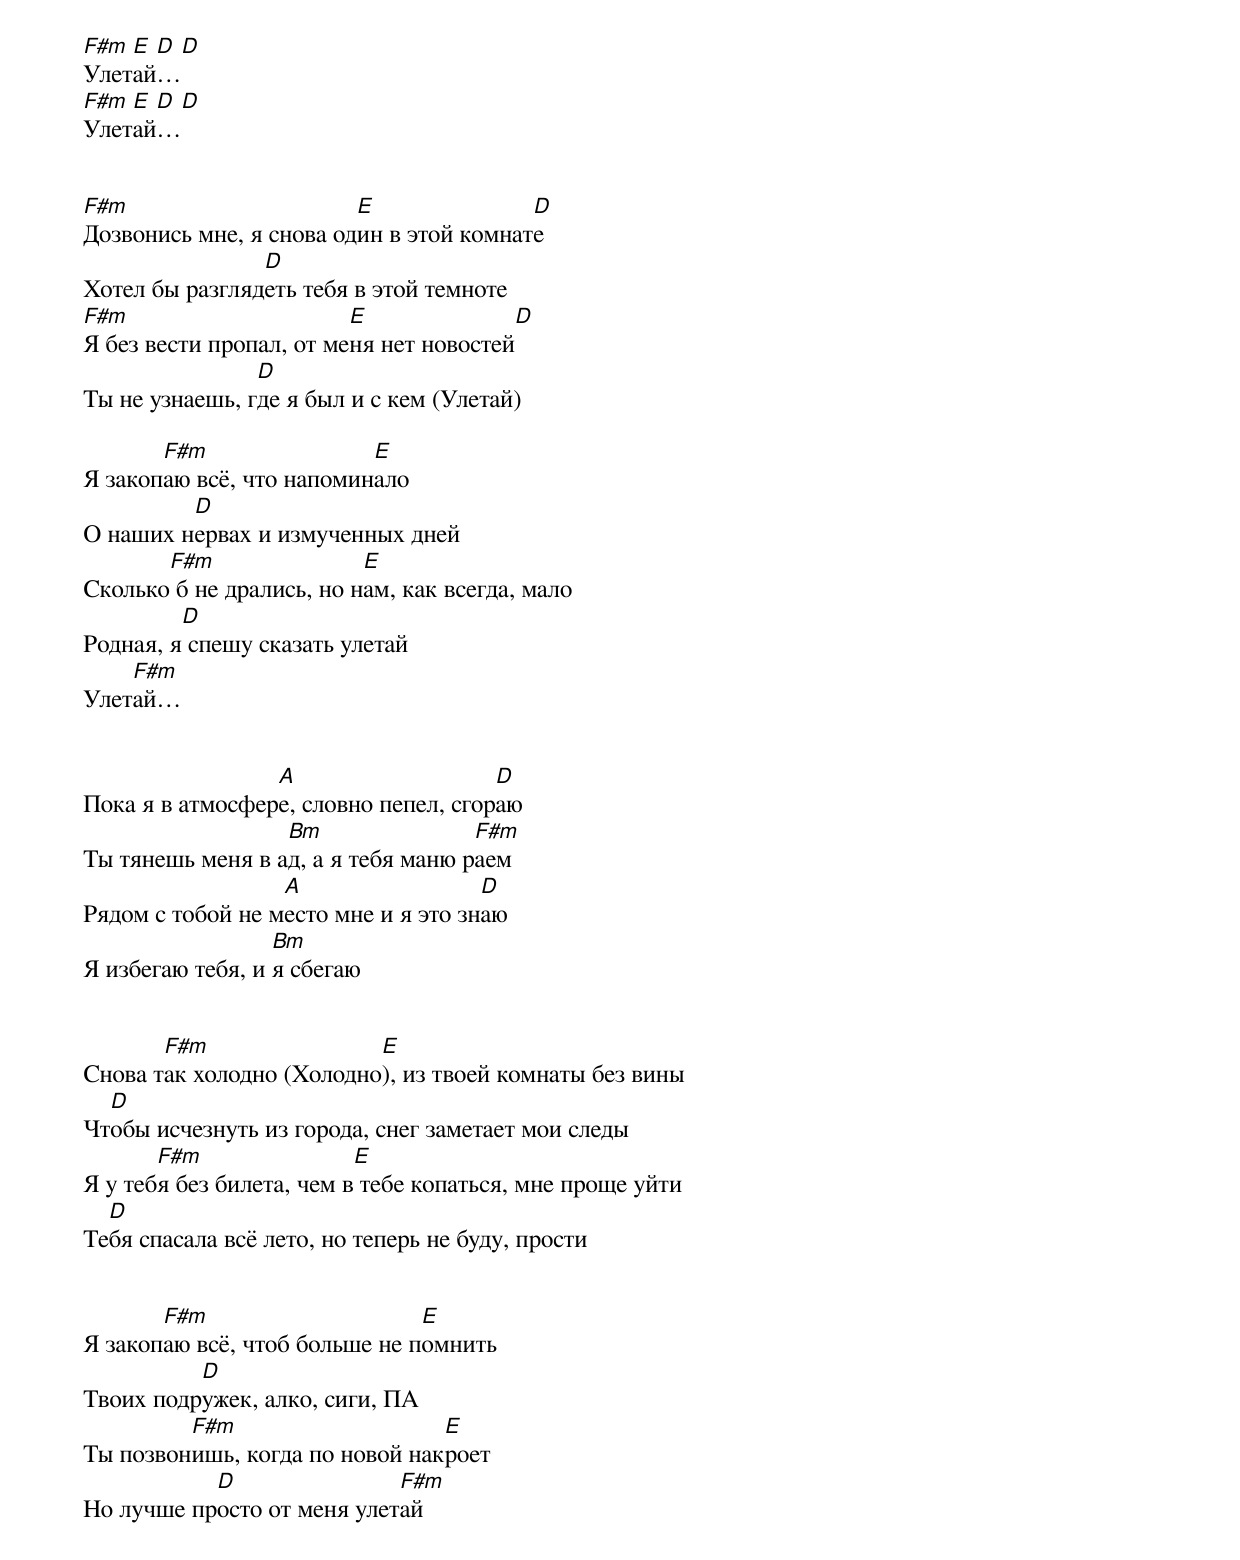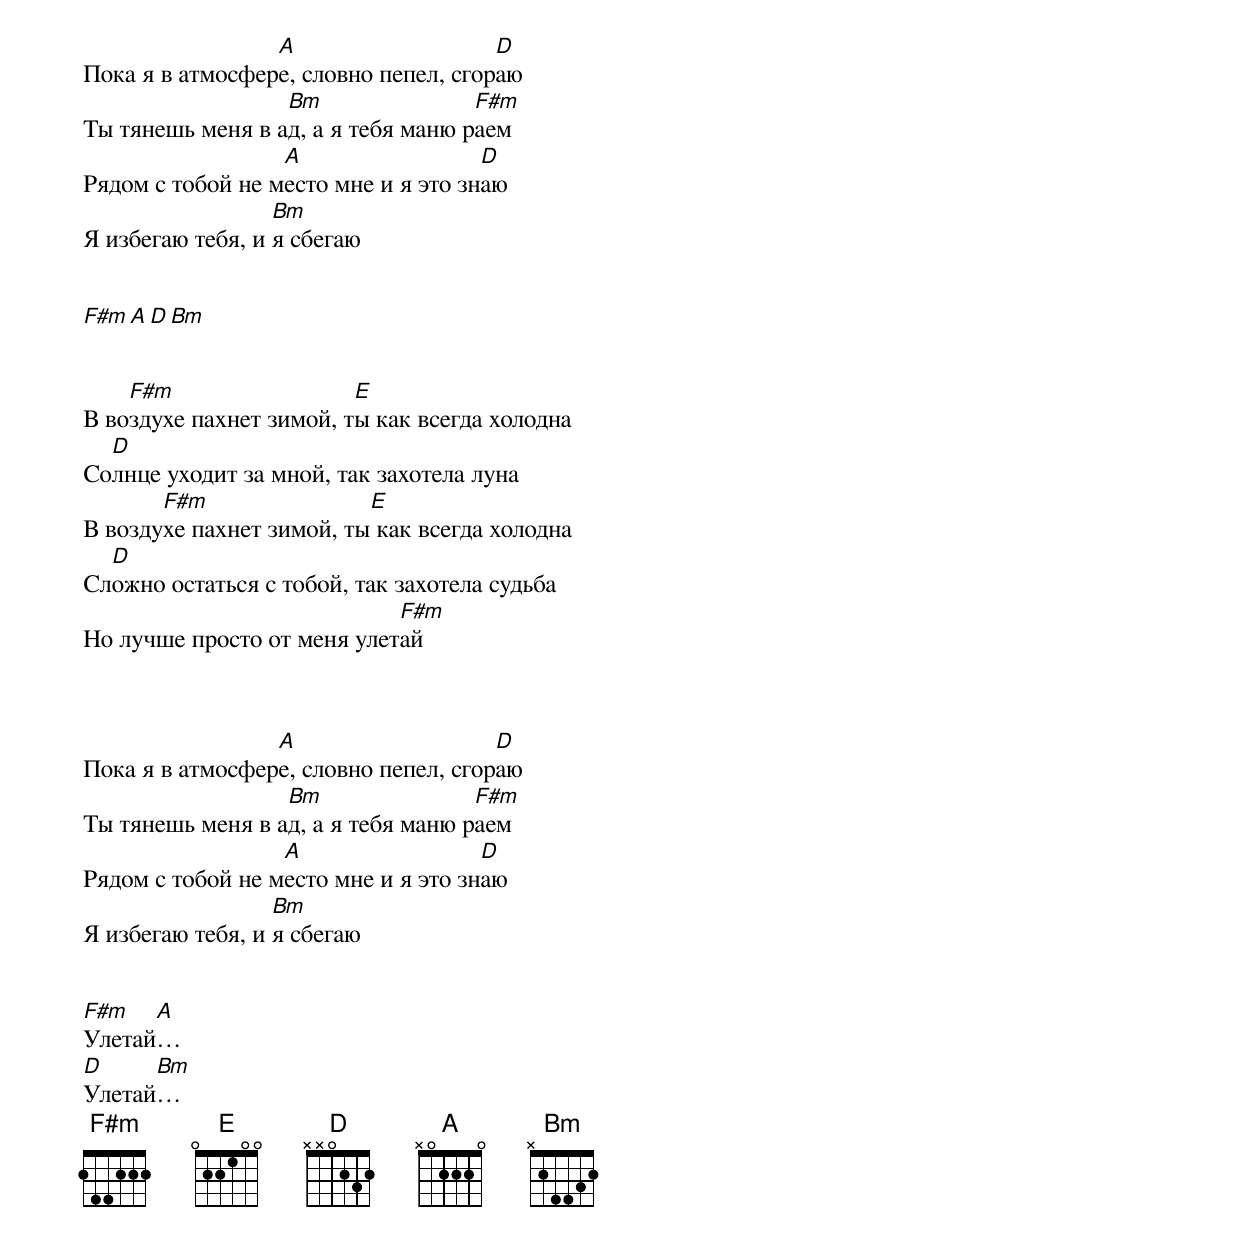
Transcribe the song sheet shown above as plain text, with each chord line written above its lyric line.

F#m E D D
Улетай…
F#m E D D
Улетай…


F#m                      E               D
Дозвонись мне, я снова один в этой комнате
                D
Хотел бы разглядеть тебя в этой темноте
F#m                      E               D
Я без вести пропал, от меня нет новостей
                D
Ты не узнаешь, где я был и с кем (Улетай)

       F#m                E
Я закопаю всё, что напоминало
         D
О наших нервах и измученных дней
       F#m                E
Сколько б не дрались, но нам, как всегда, мало
         D
Родная, я спешу сказать улетай
    F#m
Улетай…


                 A                    D
Пока я в атмосфере, словно пепел, сгораю
                  Bm                F#m
Ты тянешь меня в ад, а я тебя маню раем
                  A                  D
Рядом с тобой не место мне и я это знаю
                  Bm
Я избегаю тебя, и я сбегаю


       F#m                E
Снова так холодно (Холодно), из твоей комнаты без вины
  D
Чтобы исчезнуть из города, снег заметает мои следы
       F#m                E
Я у тебя без билета, чем в тебе копаться, мне проще уйти
  D
Тебя спасала всё лето, но теперь не буду, прости


       F#m                     E
Я закопаю всё, чтоб больше не помнить
          D
Твоих подружек, алко, сиги, ПА
         F#m                    E
Ты позвонишь, когда по новой накроет
           D                F#m
Но лучше просто от меня улетай


                 A                    D
Пока я в атмосфере, словно пепел, сгораю
                  Bm                F#m
Ты тянешь меня в ад, а я тебя маню раем
                  A                  D
Рядом с тобой не место мне и я это знаю
                  Bm
Я избегаю тебя, и я сбегаю


F#m A D Bm


    F#m                  E
В воздухе пахнет зимой, ты как всегда холодна
  D
Солнце уходит за мной, так захотела луна
       F#m                E
В воздухе пахнет зимой, ты как всегда холодна
  D
Сложно остаться с тобой, так захотела судьба
                            F#m
Но лучше просто от меня улетай



                 A                    D
Пока я в атмосфере, словно пепел, сгораю
                  Bm                F#m
Ты тянешь меня в ад, а я тебя маню раем
                  A                  D
Рядом с тобой не место мне и я это знаю
                  Bm
Я избегаю тебя, и я сбегаю


F#m   A
Улетай…
D     Bm
Улетай…
